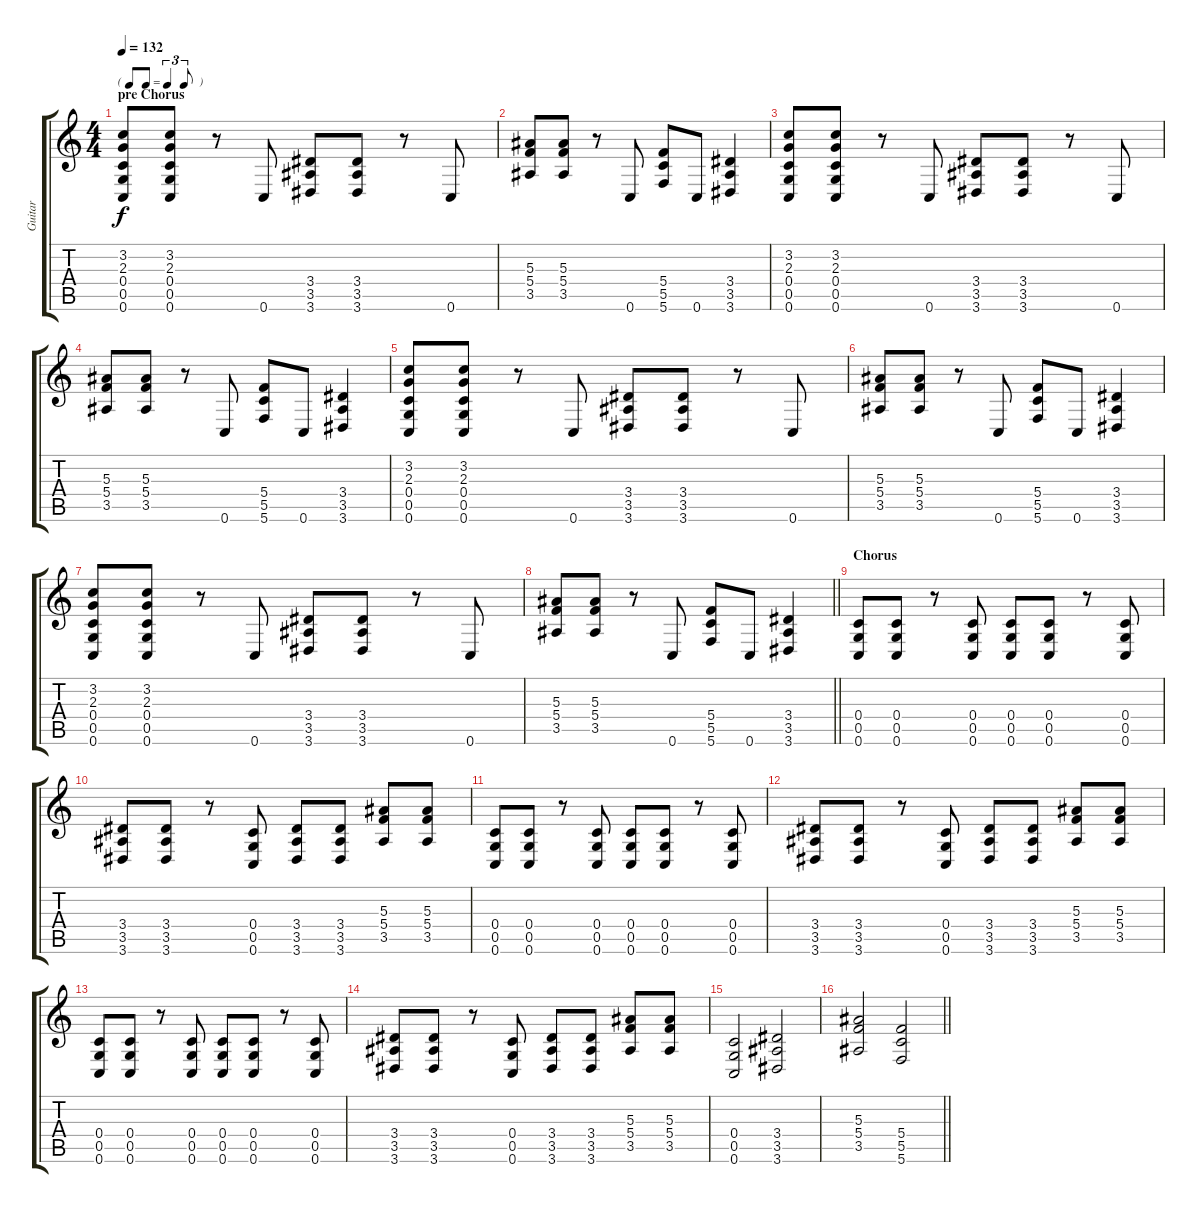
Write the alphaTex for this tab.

\track ("Guitar" "Guitar") {instrument electricguitarclean}
\staff {score tabs}
\tuning (D4 A3 F3 C3 G2 C2) {hide}
\ts (4 4)
\tf triplet8th
\section ("" "pre Chorus")
\tempo 132
\clef g2
\ks c
(3.2 2.3 0.4 0.5 0.6).8{dy f} (3.2 2.3 0.4 0.5 0.6).8 r.8 0.6.8 (3.4 3.5 3.6).8 (3.4 3.5 3.6).8 r.8 0.6.8 |
(5.3 5.4 3.5).8 (5.3 5.4 3.5).8 r.8 0.6.8 (5.4 5.5 5.6).8 0.6.8 (3.4 3.5 3.6).4 |
(3.2 2.3 0.4 0.5 0.6).8 (3.2 2.3 0.4 0.5 0.6).8 r.8 0.6.8 (3.4 3.5 3.6).8 (3.4 3.5 3.6).8 r.8 0.6.8 |
(5.3 5.4 3.5).8 (5.3 5.4 3.5).8 r.8 0.6.8 (5.4 5.5 5.6).8 0.6.8 (3.4 3.5 3.6).4 |
(3.2 2.3 0.4 0.5 0.6).8 (3.2 2.3 0.4 0.5 0.6).8 r.8 0.6.8 (3.4 3.5 3.6).8 (3.4 3.5 3.6).8 r.8 0.6.8 |
(5.3 5.4 3.5).8 (5.3 5.4 3.5).8 r.8 0.6.8 (5.4 5.5 5.6).8 0.6.8 (3.4 3.5 3.6).4 |
(3.2 2.3 0.4 0.5 0.6).8 (3.2 2.3 0.4 0.5 0.6).8 r.8 0.6.8 (3.4 3.5 3.6).8 (3.4 3.5 3.6).8 r.8 0.6.8 |
\barLineRight lightlight
(5.3 5.4 3.5).8 (5.3 5.4 3.5).8 r.8 0.6.8 (5.4 5.5 5.6).8 0.6.8 (3.4 3.5 3.6).4 |
\section ("" "Chorus")
(0.4 0.5 0.6).8{instrument distortionguitar} (0.4 0.5 0.6).8 r.8 (0.4 0.5 0.6).8 (0.4 0.5 0.6).8 (0.4 0.5 0.6).8 r.8 (0.4 0.5 0.6).8 |
(3.4 3.5 3.6).8 (3.4 3.5 3.6).8 r.8 (0.4 0.5 0.6).8 (3.4 3.5 3.6).8 (3.4 3.5 3.6).8 (5.3 5.4 3.5).8 (5.3 5.4 3.5).8 |
(0.4 0.5 0.6).8 (0.4 0.5 0.6).8 r.8 (0.4 0.5 0.6).8 (0.4 0.5 0.6).8 (0.4 0.5 0.6).8 r.8 (0.4 0.5 0.6).8 |
(3.4 3.5 3.6).8 (3.4 3.5 3.6).8 r.8 (0.4 0.5 0.6).8 (3.4 3.5 3.6).8 (3.4 3.5 3.6).8 (5.3 5.4 3.5).8 (5.3 5.4 3.5).8 |
(0.4 0.5 0.6).8 (0.4 0.5 0.6).8 r.8 (0.4 0.5 0.6).8 (0.4 0.5 0.6).8 (0.4 0.5 0.6).8 r.8 (0.4 0.5 0.6).8 |
(3.4 3.5 3.6).8 (3.4 3.5 3.6).8 r.8 (0.4 0.5 0.6).8 (3.4 3.5 3.6).8 (3.4 3.5 3.6).8 (5.3 5.4 3.5).8 (5.3 5.4 3.5).8 |
(0.4 0.5 0.6).2 (3.4 3.5 3.6).2 |
\barLineRight lightlight
(5.3 5.4 3.5).2 (5.4 5.5 5.6).2
